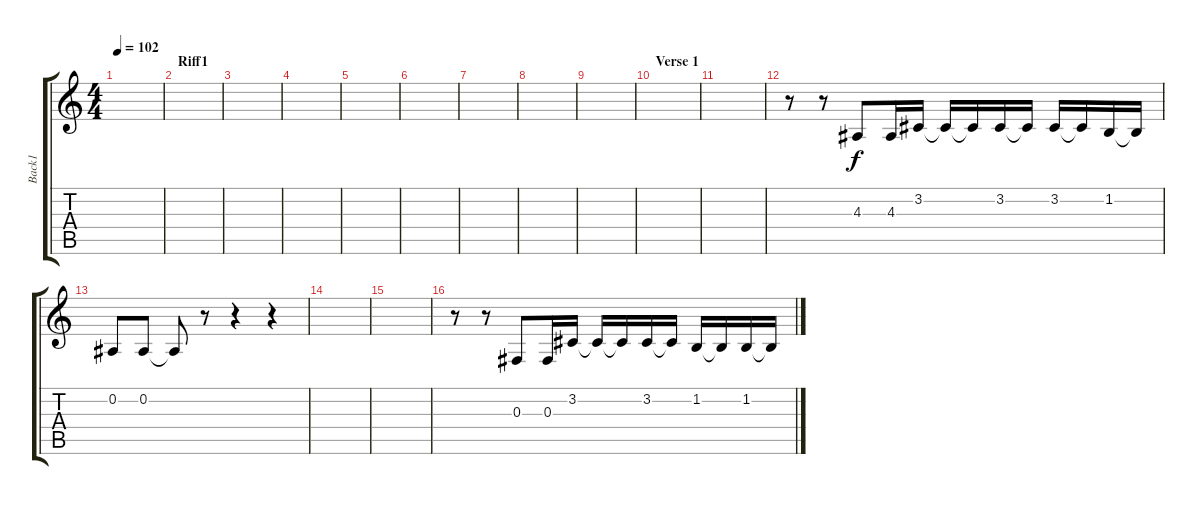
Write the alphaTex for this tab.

\track ("Back1" "Back1") {instrument tenorsax}
\staff {score tabs}
\tuning (Eb4 Bb3 Gb3 Db3 Ab2 Eb2) {hide}
\ts (4 4)
\tempo 102
\clef g2
\ks c
|
\section ("" "Riff1")
|
|
|
|
|
|
|
|
\section ("" "Verse 1")
|
|
r.8 r.8 4.3.8 4.3.16 3.2.16 3.2{t}.16 3.2{t}.16 3.2.16 3.2{t}.16 3.2.16 3.2{t}.16 1.2.16 1.2{t}.16 |
0.2.8 0.2.8 0.2{t}.8 r.8 r.4 r.4 |
|
|
r.8 r.8 0.3.8 0.3.16 3.2.16 3.2{t}.16 3.2{t}.16 3.2.16 3.2{t}.16 1.2.16 1.2{t}.16 1.2.16 1.2{t}.16
